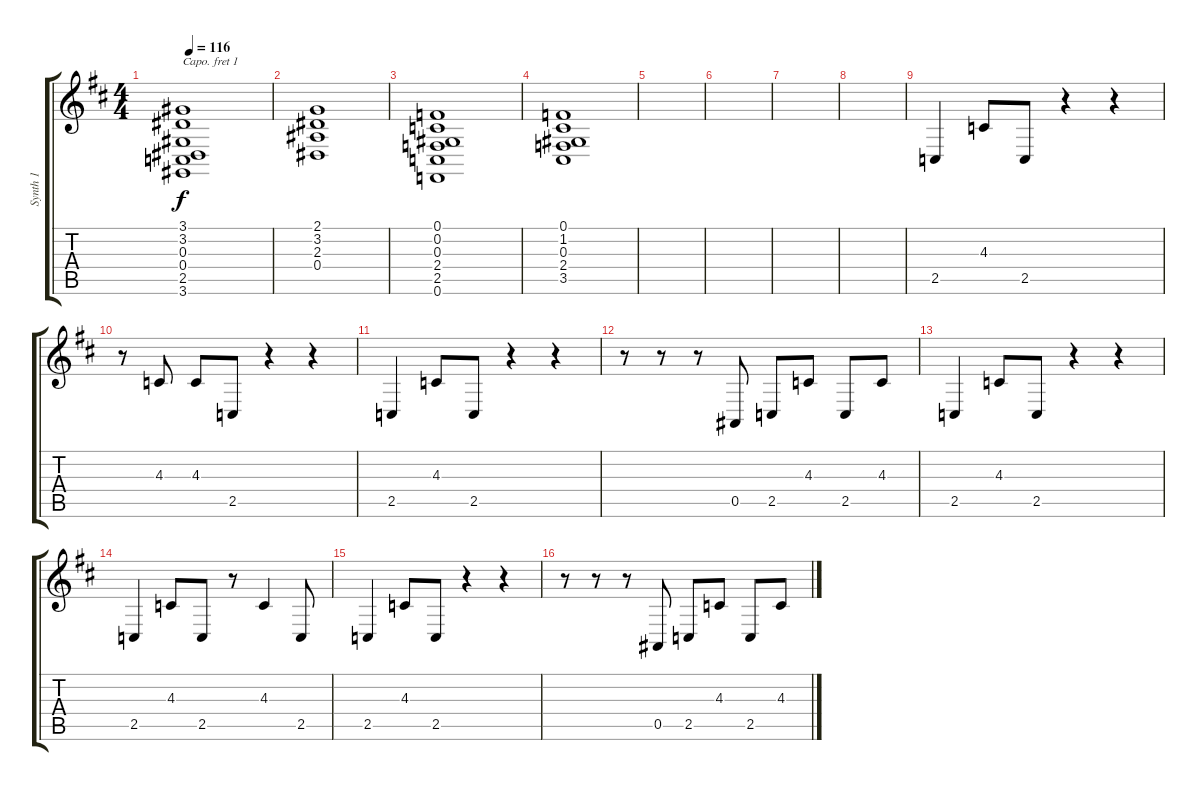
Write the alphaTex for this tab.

\track ("Synth 1" "Synth 1") {instrument lead2sawtooth}
\staff {score tabs}
\capo 1
\tuning (E4 B3 G3 D3 A2 E2) {hide}
\ts (4 4)
\tempo 116
\clef g2
\ks bminor
(3.1 3.2 0.3 0.4 2.5 3.6).1{dy f} |
(2.1 3.2 2.3 0.4).1 |
(0.1 0.2 0.3 2.4 2.5 0.6).1 |
(0.1 1.2 0.3 2.4 3.5).1 |
|
|
|
|
2.5.4{volume 11} 4.3.8 2.5.8 r.4 r.4 |
r.8 4.3.8 4.3.8 2.5.8 r.4 r.4 |
2.5.4 4.3.8 2.5.8 r.4 r.4 |
r.8 r.8 r.8 0.5.8 2.5.8 4.3.8 2.5.8 4.3.8 |
2.5.4 4.3.8 2.5.8 r.4 r.4 |
2.5.4 4.3.8 2.5.8 r.8 4.3.4 2.5.8 |
2.5.4 4.3.8 2.5.8 r.4 r.4 |
r.8 r.8 r.8 0.5.8 2.5.8 4.3.8 2.5.8 4.3.8
